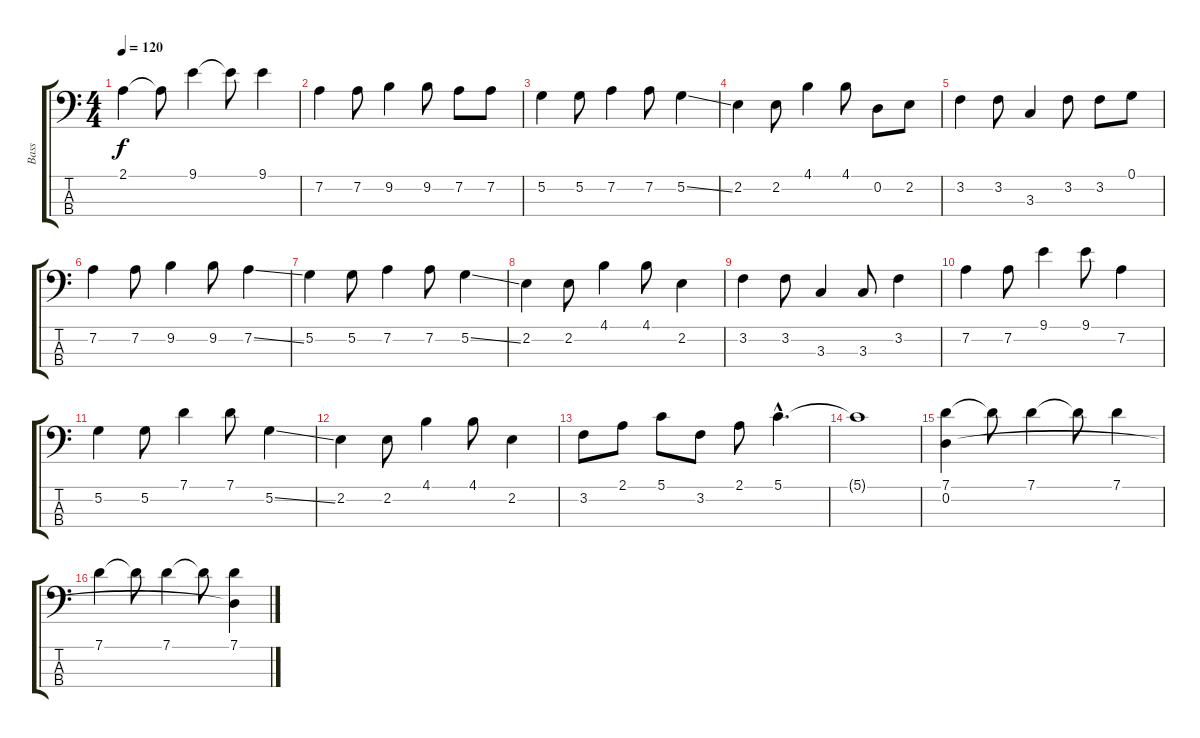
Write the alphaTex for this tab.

\track ("Bass" "Bass") {instrument electricbassfinger}
\staff {score tabs}
\tuning (G2 D2 A1 E1) {hide}
\ts (4 4)
\tempo 120
\clef f4
\ks c
2.1.4{dy f} 2.1{t}.8 9.1.4 9.1{t}.8 9.1.4 |
7.2.4 7.2.8 9.2.4 9.2.8 7.2.8 7.2.8 |
5.2.4 5.2.8 7.2.4 7.2.8 5.2{ss}.4 |
2.2.4 2.2.8 4.1.4 4.1.8 0.2.8 2.2.8 |
3.2.4 3.2.8 3.3.4 3.2.8 3.2.8 0.1.8 |
7.2.4 7.2.8 9.2.4 9.2.8 7.2{ss}.4 |
5.2.4 5.2.8 7.2.4 7.2.8 5.2{ss}.4 |
2.2.4 2.2.8 4.1.4 4.1.8 2.2.4 |
3.2.4 3.2.8 3.3.4 3.3.8 3.2.4 |
7.2.4 7.2.8 9.1.4 9.1.8 7.2.4 |
5.2.4 5.2.8 7.1.4 7.1.8 5.2{ss}.4 |
2.2.4 2.2.8 4.1.4 4.1.8 2.2.4 |
3.2.8 2.1.8 5.1.8 3.2.8 2.1.8 5.1{hac}.4{d} |
5.1{t}.1 |
(7.1 0.2).4 7.1{t}.8 7.1.4 7.1{t}.8 7.1.4 |
7.1.4 7.1{t}.8 7.1.4 7.1{t}.8 (7.1 0.2{t}).4
